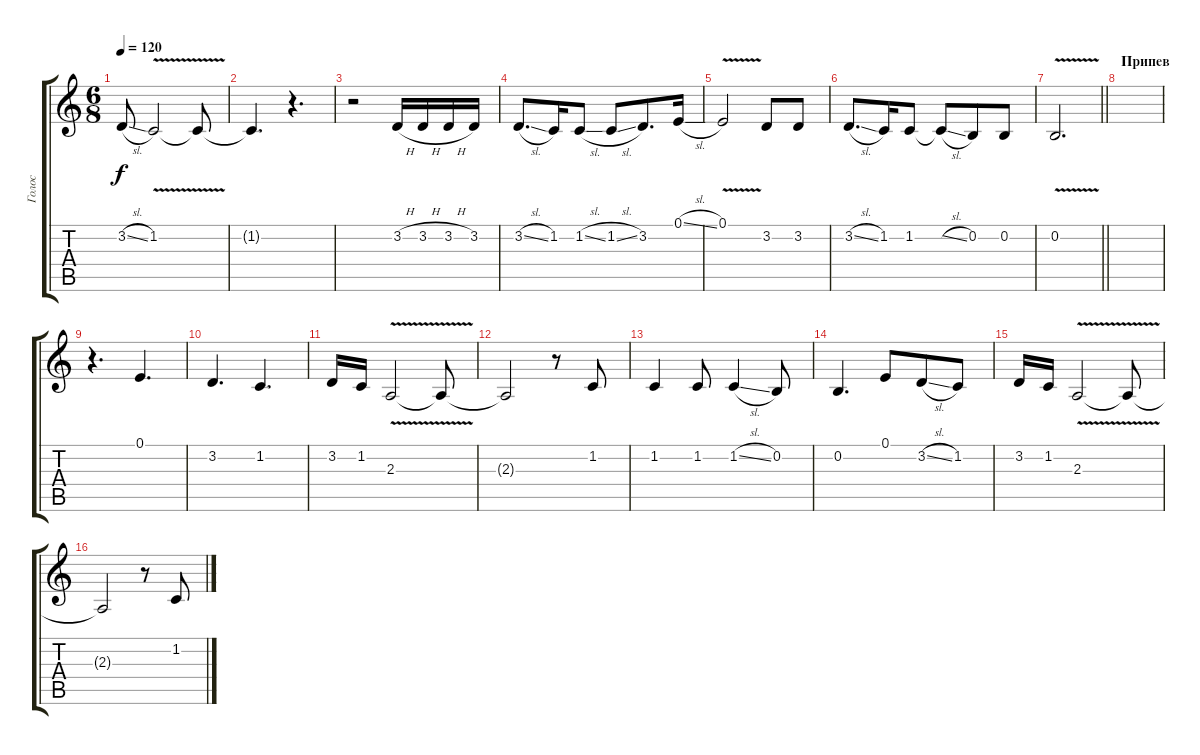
\track ("Голос" "Голос") {instrument lead3calliope}
\staff {score tabs}
\tuning (E4 B3 G3 D3 A2 E2) {hide}
\ts (6 8)
\tempo 120
\clef g2
\ks c
3.2{sl}.8{dy f} 1.2{v}.2 1.2{t}.8 |
1.2{t}.4{d} r.4{d} |
r.2 3.2{h}.16 3.2{h}.16 3.2{h}.16 3.2.16 |
3.2{sl}.8{d} 1.2.16 1.2{sl}.8 1.2{sl}.8 3.2.8{d} 0.1{sl}.16 |
0.1{v}.2 3.2.8 3.2.8 |
3.2{sl}.8{d} 1.2.16 1.2.8 1.2{sl t}.8 0.2.8 0.2.8 |
\barLineRight lightlight
0.2{v}.2{d} |
\section ("" "Припев")
|
r.4{d} 0.1.4{d} |
3.2.4{d} 1.2.4{d} |
3.2.16 1.2.16 2.3{v}.2 2.3{t}.8 |
2.3{t}.2 r.8 1.2.8 |
1.2.4 1.2.8 1.2{sl}.4 0.2.8 |
0.2.4{d} 0.1.8 3.2{sl}.8 1.2.8 |
3.2.16 1.2.16 2.3{v}.2 2.3{t}.8 |
2.3{t}.2 r.8 1.2.8
